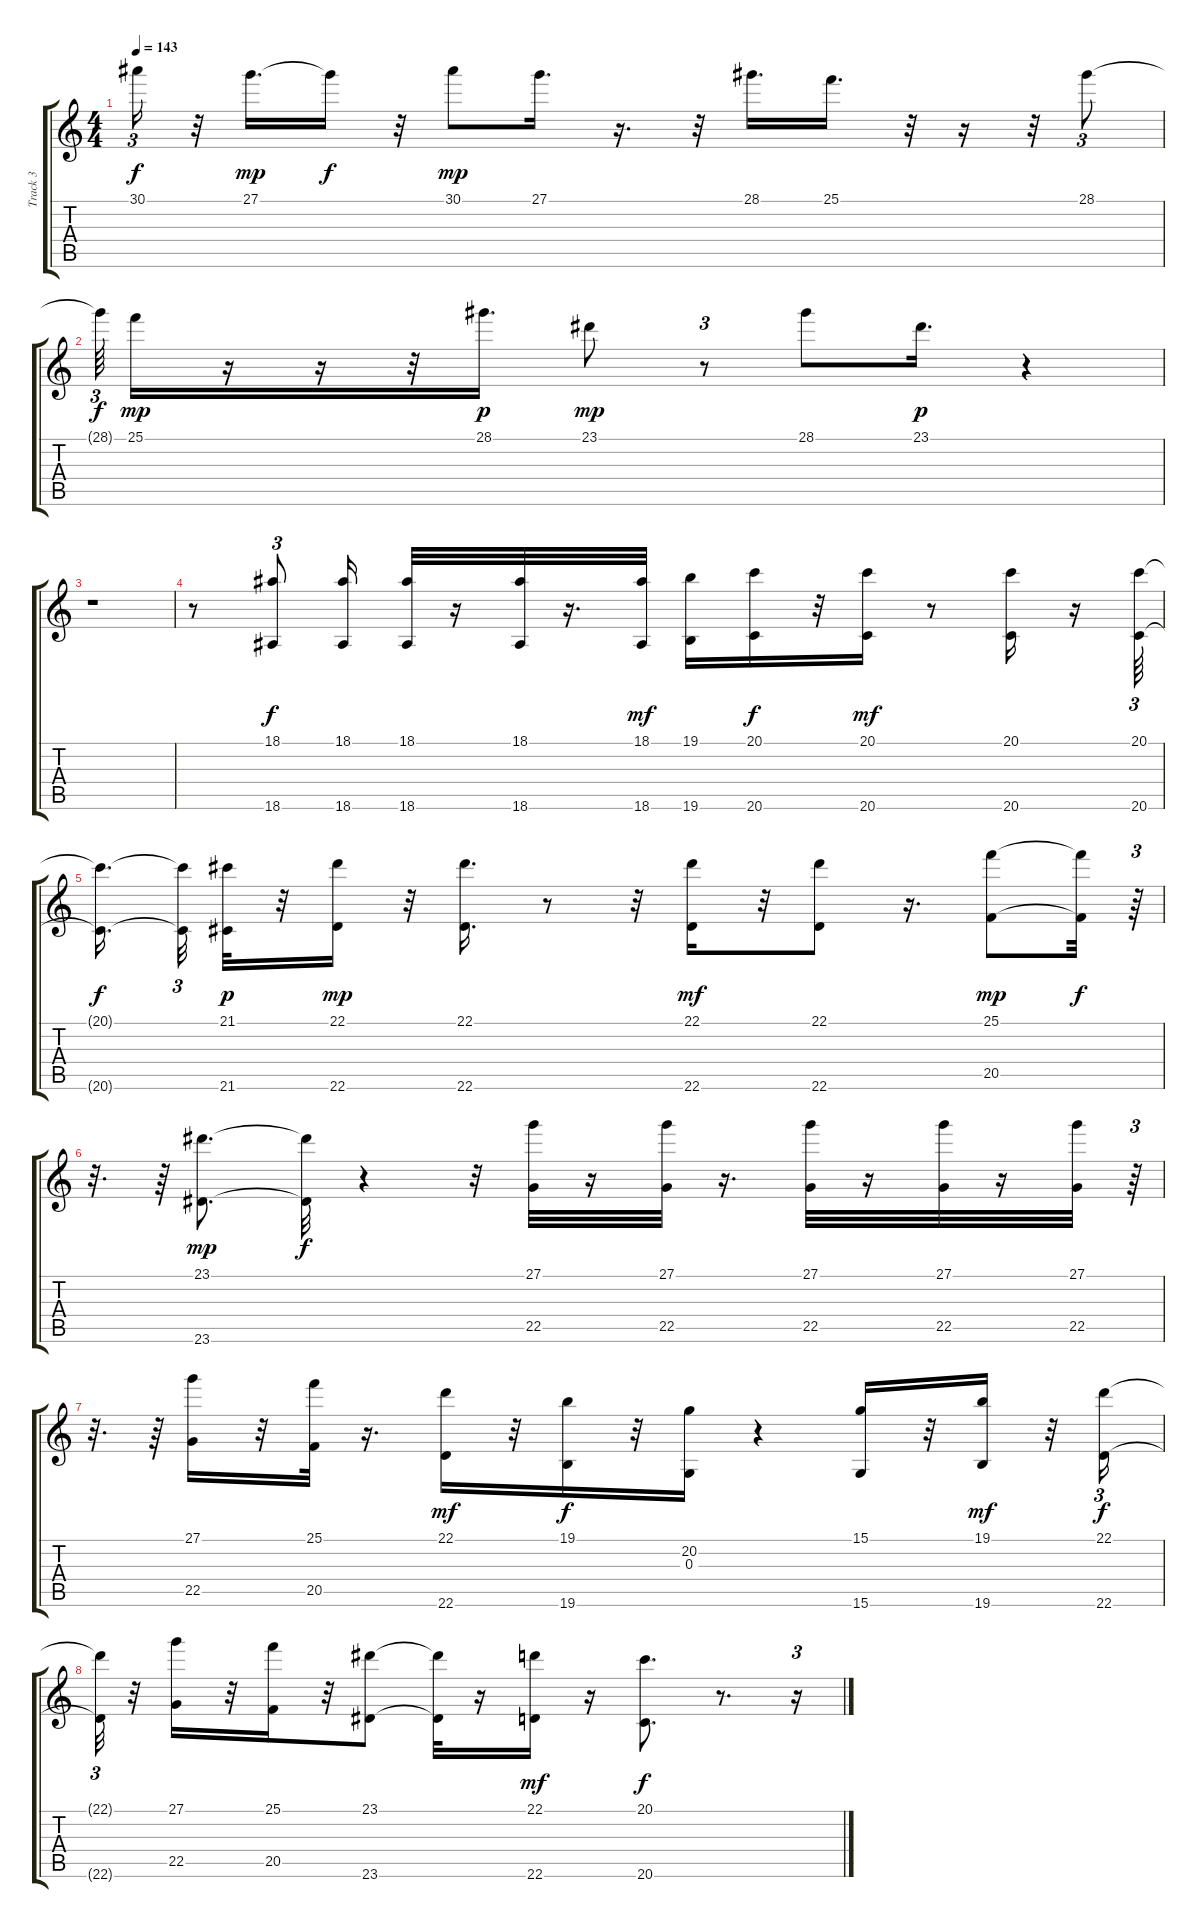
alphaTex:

\track ("Track 3" "Track 3") {instrument acousticgrandpiano}
\staff {score tabs}
\tuning (E4 B3 G3 D3 A2 E2) {hide}
\ts (4 4)
\tempo 143
\clef g2
\ks c
30.1{t}.16{tu (3 2) dy f} r.32 27.1.16{d dy mp} 27.1{t}.16{dy f} r.32 30.1.8{dy mp} 27.1.16{d} r.16{d} r.32 28.1.16{d} 25.1.16{d} r.32 r.16 r.32 28.1.8{tu (3 2)} |
28.1{t}.64{tu (3 2) dy f} 25.1.16{dy mp} r.16 r.16 r.32 28.1.16{d dy p} 23.1.8{dy mp} r.8{tu (3 2)} 28.1.8 23.1.16{d dy p} r.4 |
r.1 |
r.8 (18.1 18.6).8{tu (3 2) dy f} (18.1 18.6).16 (18.1 18.6).32 r.16 (18.1 18.6).32 r.16{d} (18.1 18.6).32{dy mf} (19.1 19.6).16 (20.1 20.6).16{dy f} r.32 (20.1 20.6).16{dy mf} r.8 (20.1 20.6).16 r.16 (20.1 20.6).64{tu (3 2)} |
(20.1{t} 20.6{t}).16{d dy f beam splitsecondary} (20.1{t} 20.6{t}).32{tu (3 2)} (21.1 21.6).32{dy p} r.32 (22.1 22.6).16{dy mp} r.32 (22.1 22.6).16{d} r.8 r.32 (22.1 22.6).16{dy mf} r.32 (22.1 22.6).8 r.16{d} (25.1 20.5).8{dy mp} (25.1{t} 20.5{t}).32{dy f} r.64{tu (3 2)} |
r.32{d} r.64 (23.1 23.6).8{d dy mp} (23.1{t} 23.6{t}).32{dy f} r.4 r.32 (27.1 22.5).32 r.16 (27.1 22.5).32 r.16{d} (27.1 22.5).32 r.16 (27.1 22.5).32 r.16 (27.1 22.5).32 r.64{tu (3 2)} |
r.32{d} r.64 (27.1 22.5).16 r.32 (25.1 20.5).32 r.16{d} (22.1 22.6).16{dy mf} r.32 (19.1 19.6).16{dy f} r.32 (20.2 0.3).16 r.4 (15.1 15.6).16 r.32 (19.1 19.6).16{dy mf} r.32 (22.1 22.6).16{tu (3 2) dy f} |
(22.1{t} 22.6{t}).32{tu (3 2)} r.32 (27.1 22.5).16 r.32 (25.1 20.5).16 r.32 (23.1 23.6).8 (23.1{t} 23.6{t}).32 r.16 (22.1 22.6).16{dy mf} r.16 (20.1 20.6).8{d dy f} r.8{d} r.16{tu (3 2)}
